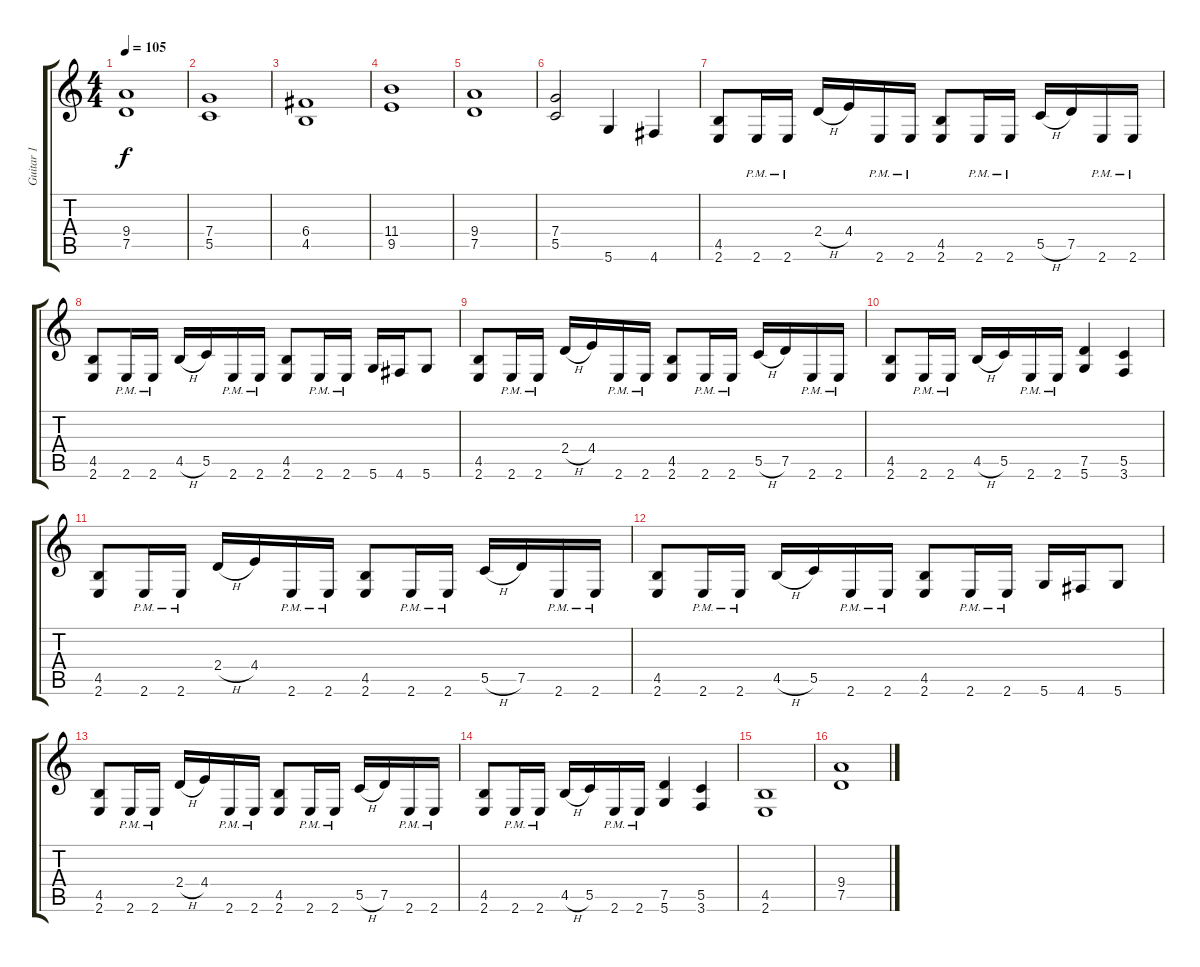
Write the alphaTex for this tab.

\track ("Guitar 1" "Guitar 1") {instrument distortionguitar}
\staff {score tabs}
\tuning (D4 A3 F3 C3 G2 D2) {hide}
\ts (4 4)
\tempo 105
\clef g2
\ks c
(9.4 7.5).1{dy f} |
(7.4 5.5).1 |
(6.4 4.5).1 |
(11.4 9.5).1 |
(9.4 7.5).1 |
(7.4 5.5).2 5.6.4 4.6.4 |
(4.5 2.6).8 2.6{pm}.16 2.6{pm}.16 2.4{h}.16 4.4.16 2.6{pm}.16 2.6{pm}.16 (4.5 2.6).8 2.6{pm}.16 2.6{pm}.16 5.5{h}.16 7.5.16 2.6{pm}.16 2.6{pm}.16 |
(4.5 2.6).8 2.6{pm}.16 2.6{pm}.16 4.5{h}.16 5.5.16 2.6{pm}.16 2.6{pm}.16 (4.5 2.6).8 2.6{pm}.16 2.6{pm}.16 5.6.16 4.6.16 5.6.8 |
(4.5 2.6).8 2.6{pm}.16 2.6{pm}.16 2.4{h}.16 4.4.16 2.6{pm}.16 2.6{pm}.16 (4.5 2.6).8 2.6{pm}.16 2.6{pm}.16 5.5{h}.16 7.5.16 2.6{pm}.16 2.6{pm}.16 |
(4.5 2.6).8 2.6{pm}.16 2.6{pm}.16 4.5{h}.16 5.5.16 2.6{pm}.16 2.6{pm}.16 (7.5 5.6).4 (5.5 3.6).4 |
(4.5 2.6).8 2.6{pm}.16 2.6{pm}.16 2.4{h}.16 4.4.16 2.6{pm}.16 2.6{pm}.16 (4.5 2.6).8 2.6{pm}.16 2.6{pm}.16 5.5{h}.16 7.5.16 2.6{pm}.16 2.6{pm}.16 |
(4.5 2.6).8 2.6{pm}.16 2.6{pm}.16 4.5{h}.16 5.5.16 2.6{pm}.16 2.6{pm}.16 (4.5 2.6).8 2.6{pm}.16 2.6{pm}.16 5.6.16 4.6.16 5.6.8 |
(4.5 2.6).8 2.6{pm}.16 2.6{pm}.16 2.4{h}.16 4.4.16 2.6{pm}.16 2.6{pm}.16 (4.5 2.6).8 2.6{pm}.16 2.6{pm}.16 5.5{h}.16 7.5.16 2.6{pm}.16 2.6{pm}.16 |
(4.5 2.6).8 2.6{pm}.16 2.6{pm}.16 4.5{h}.16 5.5.16 2.6{pm}.16 2.6{pm}.16 (7.5 5.6).4 (5.5 3.6).4 |
(4.5 2.6).1 |
(9.4 7.5).1
